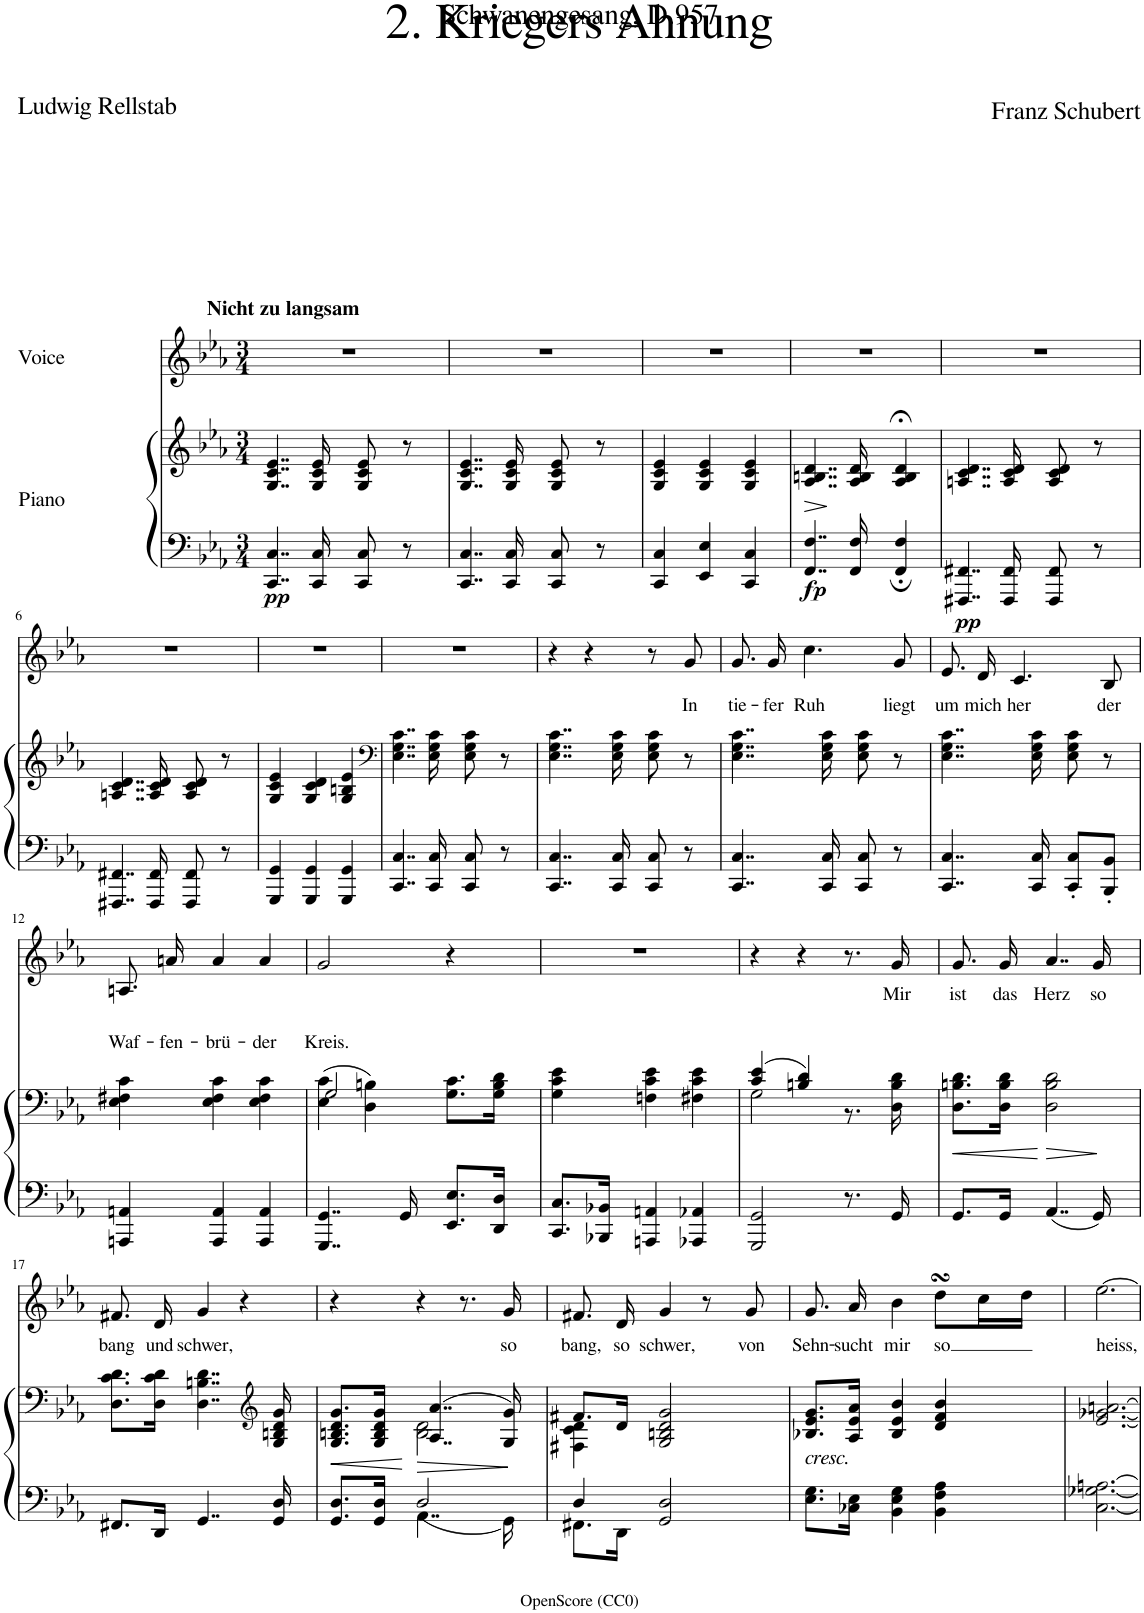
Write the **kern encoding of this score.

**kern	**kern	**dynam	**kern	**text	**text
*part2	*part2	*part2	*part1	*part1	*part1
*staff3	*staff2	*staff2/3	*staff1	*staff1	*staff1
*I"Piano	*	*	*I"Voice	*	*
*I'Pno	*	*	*	*	*
*clefF4	*clefG2	*	*clefG2	*	*
*k[b-e-a-]	*k[b-e-a-]	*	*k[b-e-a-]	*	*
*M3/4	*M3/4	*	*M3/4	*	*
=1	=1	=1	=1	=1	=1
!	!	!	!LO:TX:a:B:t=Nicht zu langsam	!	!
!	!	!LO:DY:b=2	!	!	!
4..CC/ 4..C/	4..G/ 4..c/ 4..e-/	pp	2.r	.	.
16CC/ 16C/	16G/ 16c/ 16e-/	.	.	.	.
8CC/ 8C/	8G/ 8c/ 8e-/	.	.	.	.
8r	8r	.	.	.	.
=2	=2	=2	=2	=2	=2
4..CC/ 4..C/	4..G/ 4..c/ 4..e-/	.	2.r	.	.
16CC/ 16C/	16G/ 16c/ 16e-/	.	.	.	.
8CC/ 8C/	8G/ 8c/ 8e-/	.	.	.	.
8r	8r	.	.	.	.
=3	=3	=3	=3	=3	=3
4CC/ 4C/	4G/ 4c/ 4e-/	.	2.r	.	.
4EE-/ 4E-/	4G/ 4c/ 4e-/	.	.	.	.
4CC/ 4C/	4G/ 4c/ 4e-/	.	.	.	.
=4	=4	=4	=4	=4	=4
!	!	!LO:HP:b	!	!	!
!	!	!LO:DY:n=1:b=2	!	!	!
4..FF/ 4..F/	4..A-/ 4..Bn/ 4..d/	> fp	2.r	.	.
16FF/ 16F/	16A-/ 16B/ 16d/	]	.	.	.
4FF/; 4F/;	4A-/;< 4B/;< 4d/;<	.	.	.	.
=5	=5	=5	=5	=5	=5
!	!	!LO:DY:b=2	!	!	!
4..FFF#X/ 4..FF#X/	4..An/ 4..c/ 4..d/	pp	2.r	.	.
16FFF#/ 16FF#/	16A/ 16c/ 16d/	.	.	.	.
8FFF#/ 8FF#/	8A/ 8c/ 8d/	.	.	.	.
8r	8r	.	.	.	.
!!LO:LB:g=z
=6	=6	=6	=6	=6	=6
4..FFF#X/ 4..FF#X/	4..An/ 4..c/ 4..d/	.	2.r	.	.
16FFF#/ 16FF#/	16A/ 16c/ 16d/	.	.	.	.
8FFF#/ 8FF#/	8A/ 8c/ 8d/	.	.	.	.
8r	8r	.	.	.	.
=7	=7	=7	=7	=7	=7
4GGG/ 4GG/	4G/ 4c/ 4e-/	.	2.r	.	.
4GGG/ 4GG/	4G/ 4c/ 4d/	.	.	.	.
4GGG/ 4GG/	4G/ 4Bn/ 4e-/	.	.	.	.
=8	=8	=8	=8	=8	=8
*	*clefF4	*	*	*	*
4..CC/ 4..C/	4..E-\ 4..G\ 4..c\	.	2.r	.	.
16CC/ 16C/	16E-\ 16G\ 16c\	.	.	.	.
8CC/ 8C/	8E-\ 8G\ 8c\	.	.	.	.
8r	8r	.	.	.	.
=9	=9	=9	=9	=9	=9
4..CC/ 4..C/	4..E-\ 4..G\ 4..c\	.	4r	.	.
.	.	.	4r	.	.
16CC/ 16C/	16E-\ 16G\ 16c\	.	.	.	.
8CC/ 8C/	8E-\ 8G\ 8c\	.	8r	.	.
!	!	!	!	!LO:LY:b	!
8r	8r	.	8g/	In	.
=10	=10	=10	=10	=10	=10
!	!	!	!	!LO:LY:b	!
4..CC/ 4..C/	4..E-\ 4..G\ 4..c\	.	8.g/	tie-	.
!	!	!	!	!LO:LY:b	!
.	.	.	16g/	-fer	.
!	!	!	!	!LO:LY:b	!
.	.	.	4.cc\	Ruh	.
16CC/ 16C/	16E-\ 16G\ 16c\	.	.	.	.
8CC/ 8C/	8E-\ 8G\ 8c\	.	.	.	.
!	!	!	!	!LO:LY:b	!
8r	8r	.	8g/	liegt	.
=11	=11	=11	=11	=11	=11
!	!	!	!	!LO:LY:b	!
4..CC/ 4..C/	4..E-\ 4..G\ 4..c\	.	8.e-/	um	.
!	!	!	!	!LO:LY:b	!
.	.	.	16d/	mich	.
!	!	!	!	!LO:LY:b	!
.	.	.	4.c/	her	.
16CC/ 16C/	16E-\ 16G\ 16c\	.	.	.	.
8CC/' 8C/'L	8E-\ 8G\ 8c\	.	.	.	.
!	!	!	!	!LO:LY:b	!
8BBB-/' 8BB-/'J	8r	.	8B-/	der	.
!!LO:LB:g=z
=12	=12	=12	=12	=12	=12
!	!	!	!	!	!LO:LY:b
4AAAn/ 4AAn/	4E-\ 4F#X\ 4c\	.	8.An/	.	Waf-
!	!	!	!	!	!LO:LY:b
.	.	.	16an/	.	-fen-
!	!	!	!	!	!LO:LY:b
4AAA/ 4AA/	4E-\ 4F#\ 4c\	.	4a/	.	-brü-
!	!	!	!	!	!LO:LY:b
4AAA/ 4AA/	4E-\ 4F#\ 4c\	.	4a/	.	-der
=13	=13	=13	=13	=13	=13
*	*^	*	*	*	*
!	!	!	!	!	!	!LO:LY:b
4..GGG/ 4..GG/	(4E-\ 4c\	2G/	.	2g/	.	Kreis.
.	4D\ 4Bn\)	.	.	.	.	.
16GG/	.	.	.	.	.	.
8.EE-/ 8.E-/L	8.G\ 8.c\L	4ryy	.	4r	.	.
16DD/ 16D/Jk	16G\ 16B\ 16d\Jk	.	.	.	.	.
*	*v	*v	*	*	*	*
=14	=14	=14	=14	=14	=14
8.CC/ 8.C/L	4G\ 4c\ 4e-\	.	2.r	.	.
16BBB-X/ 16BB-X/Jk	.	.	.	.	.
4AAAn/ 4AAn/	4Fn\ 4c\ 4e-\	.	.	.	.
4AAA-X/ 4AA-X/	4F#X\ 4c\ 4e-\	.	.	.	.
=15	=15	=15	=15	=15	=15
*	*^	*	*	*	*
2GGG/ 2GG/	(4c/ 4e-/	2G\	.	4r	.	.
.	4Bn/ 4d/)	.	.	4r	.	.
8.r	4ryy	8.r	.	8.r	.	.
!	!	!	!	!	!LO:LY:b	!
16GG/	.	16D\ 16B\ 16d\	.	16g/	Mir	.
=16	=16	=16	=16	=16	=16	=16
!	!	!	!LO:HP:b	!	!LO:LY:b	!
*	*v	*v	*	*	*	*
8.GG/L	8.D\ 8.Bn\ 8.d\L	<	8.g/	ist	.
!	!	!	!	!LO:LY:b	!
16GG/Jk	16D\ 16B\ 16d\Jk	.	16g/	das	.
!	!	!LO:HP:n=1:b	!	!LO:LY:b	!
4..AA-/	2D\ 2B\ 2d\	[ >	4..a-/	Herz	.
!	!	!	!	!LO:LY:b	!
16GG/	.	.	16g/	so	.
.	.	]	.	.	.
!!LO:LB:g=z
=17	=17	=17	=17	=17	=17
!	!	!	!	!LO:LY:b	!
8.FF#X/L	8.D\ 8.c\ 8.d\L	.	8.f#X/	bang	.
!	!	!	!	!LO:LY:b	!
16DD/Jk	16D\ 16c\ 16d\Jk	.	16d/	und	.
!	!	!	!	!LO:LY:b	!
4..GG/	4..D\ 4..Bn\ 4..d\	.	4g/	schwer,	.
.	.	.	4r	.	.
*	*clefG2	*	*	*	*
16GG/ 16D/	16G/ 16Bn/ 16d/ 16g/	.	.	.	.
=18	=18	=18	=18	=18	=18
*^	*	*	*	*	*
!	!	!	!LO:HP:b	!	!	!
*	*	*^	*	*	*	*
8.GG/ 8.D/L	4ryy	8.G/ 8.Bn/ 8.d/ 8.g/L	4ryy	<	4r	.	.
16GG/ 16D/Jk	.	16G/ 16B/ 16d/ 16g/Jk	.	[	.	.	.
!	!	!	!	!LO:HP:b	!	!	!
2D/	4..AA-\	(4..A-/ 4..a-/	2B\ 2d\	>	4r	.	.
.	.	.	.	.	8.r	.	.
!	!	!	!	!	!	!LO:LY:b	!
.	16GG\	16G/ 16g/)	.	.	16g/	so	.
*v	*v	*	*	*	*	*	*
*	*v	*v	*	*	*	*
.	.	]	.	.	.
=19	=19	=19	=19	=19	=19
*^	*^	*	*	*	*
!	!	!	!	!	!	!LO:LY:b	!
4D/	8.FF#X\L	8.f#X/L	4F#X\ 4c\ 4d\	.	8.f#X/	bang,	.
!	!	!	!	!	!	!LO:LY:b	!
.	16DD\Jk	16d/Jk	.	.	16d/	so	.
!	!	!	!	!	!	!LO:LY:b	!
2GG/ 2D/	2ryy	2G/ 2Bn/ 2d/ 2g/	2ryy	.	4g/	schwer,	.
.	.	.	.	.	8r	.	.
!	!	!	!	!	!	!LO:LY:b	!
.	.	.	.	.	8g/	von	.
*v	*v	*	*	*	*	*	*
*	*v	*v	*	*	*	*
=20	=20	=20	=20	=20	=20
!	!LO:TX:b:i:t=cresc.	!	!	!	!
!	!	!	!	!LO:LY:b	!
8.E-\ 8.G\L	8.B-X/ 8.e-/ 8.g/L	.	8.g/	Sehn-	.
!	!	!	!	!LO:LY:b	!
16C-X\ 16E-\Jk	16A-/ 16e-/ 16a-/Jk	.	16a-/	-sucht	.
!	!	!	!	!LO:LY:b	!
4BB-\ 4E-\ 4G\	4B-/ 4e-/ 4b-/	.	4b-\	mir	.
!	!	!	!	!LO:LY:b	!
4BB-\ 4F\ 4A-\	4d/ 4f/ 4b-/	.	8ddsSsS\L	so	.
.	.	.	16cc\L	.	.
.	.	.	16dd\JJ	.	.
=21	=21	=21	=21	=21	=21
!	!	!	!	!LO:LY:b	!
[2.C\ [2.G-X\ [2.An\	[2.e-/ [2.g-X/ [2.an/	.	[2.ee-\	heiss,	.
=	=	=	=	=	=
*-	*-	*-	*-	*-	*-
